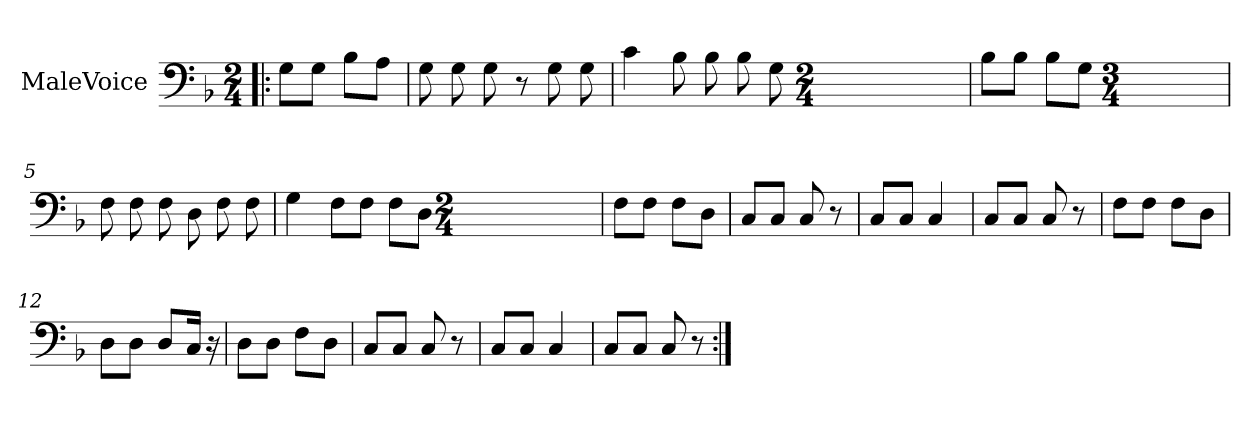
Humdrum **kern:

**kern
*part1
*staff1
*I"MaleVoice
*clefF4
*k[b-]
*M2/4
*MM96
=1!|:
8G\L
8G\J
8B-\L
8A\J
=2
8G
8G
8G
8r
8G
8G
=3
4c
8B-
8B-
8B-
8G
*M2/4
=4
8B-\L
8B-\J
8B-\L
8G\J
*M3/4
=5
8F
8F
8F
8D
8F
8F
=6
4G
8F\L
8F\J
8F\L
8D\J
*M2/4
=7
8F\L
8F\J
8F\L
8D\J
=8
8C/L
8C/J
8C
8r
=9
8C/L
8C/J
4C
=10
8C/L
8C/J
8C
8r
=11
8F\L
8F\J
8F\L
8D\J
=12
8D\L
8D\J
8D/L
16C/Jk
16r
=13
8D\L
8D\J
8F\L
8D\J
=14
8C/L
8C/J
8C
8r
=15
8C/L
8C/J
4C
=16
8C/L
8C/J
8C
8r
=:|!
*-
